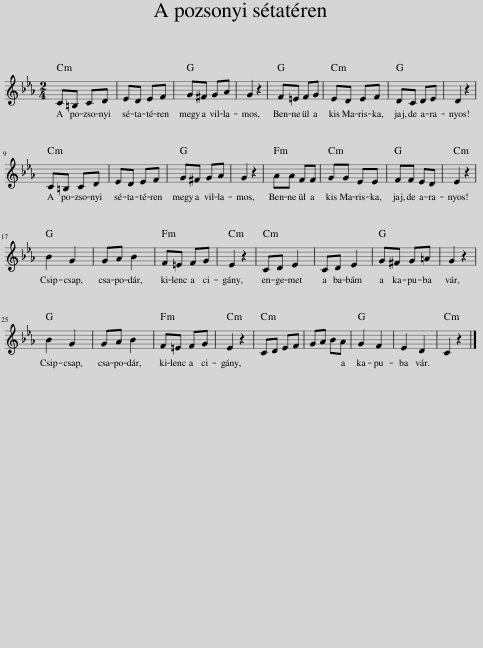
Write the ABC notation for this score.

X:1
L:1/8
M:2/4
I:linebreak $
K:Eb
V:1 treble
V:1
 C=B, CD | ED EF | G^F GA | G2 z2 | F=E FG | %5
 ED EF | DC DE | D2 z2 |$ C=B, CD | ED EF | %10
 G^F GA | G2 z2 | AA FF | GG EE | FF ED | %15
 E2 z2 |$ B2 G2 | GA B2 | F=E FG | E2 z2 | %20
 CD E2 | CD E2 | G^F G=A | G2 z2 |$ B2 G2 | %25
 GA B2 | F=E FG | E2 z2 | CD EF | GA BA | %30
 G2 F2 | E2 D2 | C2 z2 |] %33
